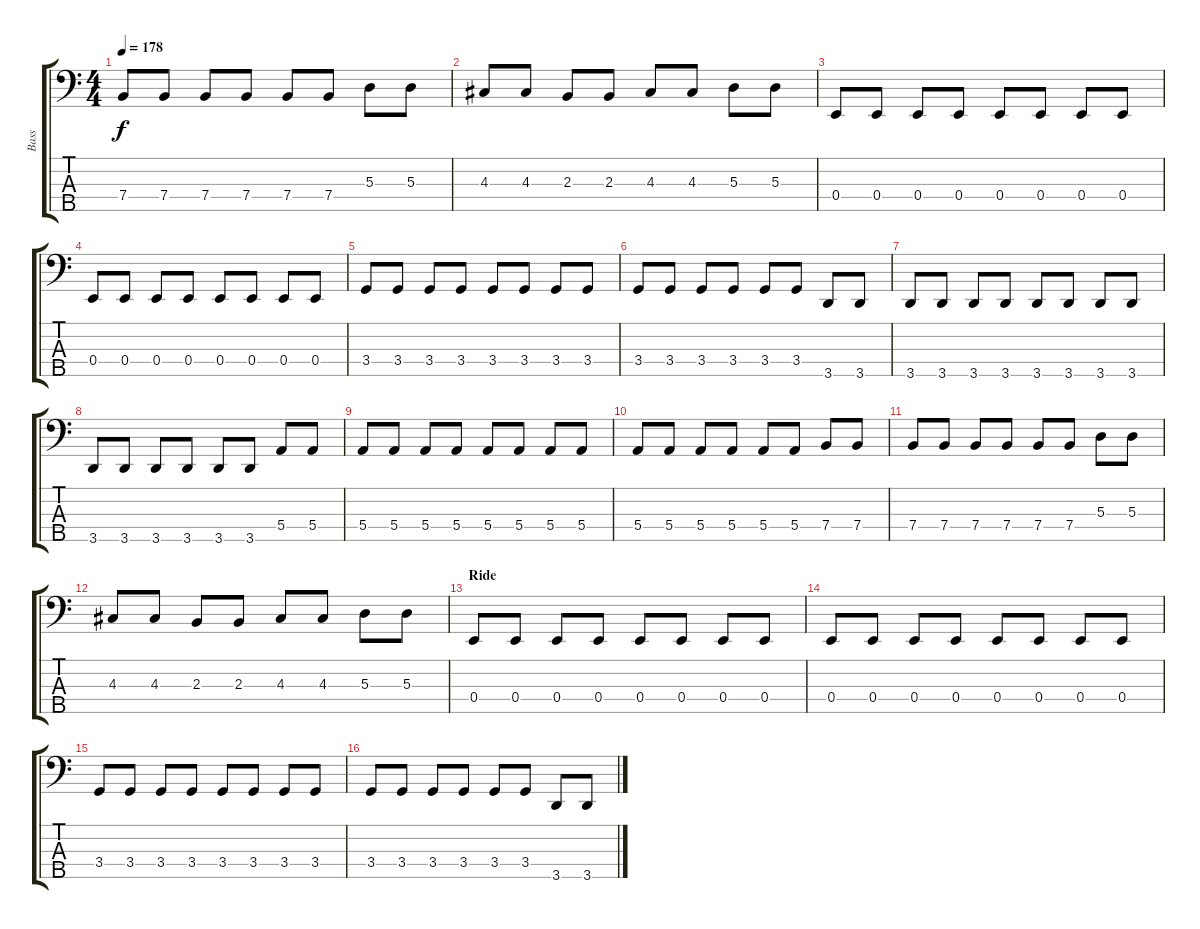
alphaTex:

\track ("Bass" "Bass") {instrument electricbassfinger}
\staff {score tabs}
\tuning (G2 D2 A1 E1 B0) {hide}
\ts (4 4)
\tempo 178
\clef f4
\ks c
7.4.8{dy f} 7.4.8 7.4.8 7.4.8 7.4.8 7.4.8 5.3.8 5.3.8 |
4.3.8 4.3.8 2.3.8 2.3.8 4.3.8 4.3.8 5.3.8 5.3.8 |
0.4.8 0.4.8 0.4.8 0.4.8 0.4.8 0.4.8 0.4.8 0.4.8 |
0.4.8 0.4.8 0.4.8 0.4.8 0.4.8 0.4.8 0.4.8 0.4.8 |
3.4.8 3.4.8 3.4.8 3.4.8 3.4.8 3.4.8 3.4.8 3.4.8 |
3.4.8 3.4.8 3.4.8 3.4.8 3.4.8 3.4.8 3.5.8 3.5.8 |
3.5.8 3.5.8 3.5.8 3.5.8 3.5.8 3.5.8 3.5.8 3.5.8 |
3.5.8 3.5.8 3.5.8 3.5.8 3.5.8 3.5.8 5.4.8 5.4.8 |
5.4.8 5.4.8 5.4.8 5.4.8 5.4.8 5.4.8 5.4.8 5.4.8 |
5.4.8 5.4.8 5.4.8 5.4.8 5.4.8 5.4.8 7.4.8 7.4.8 |
7.4.8 7.4.8 7.4.8 7.4.8 7.4.8 7.4.8 5.3.8 5.3.8 |
4.3.8 4.3.8 2.3.8 2.3.8 4.3.8 4.3.8 5.3.8 5.3.8 |
\section ("" "Ride")
0.4.8 0.4.8 0.4.8 0.4.8 0.4.8 0.4.8 0.4.8 0.4.8 |
0.4.8 0.4.8 0.4.8 0.4.8 0.4.8 0.4.8 0.4.8 0.4.8 |
3.4.8 3.4.8 3.4.8 3.4.8 3.4.8 3.4.8 3.4.8 3.4.8 |
3.4.8 3.4.8 3.4.8 3.4.8 3.4.8 3.4.8 3.5.8 3.5.8
